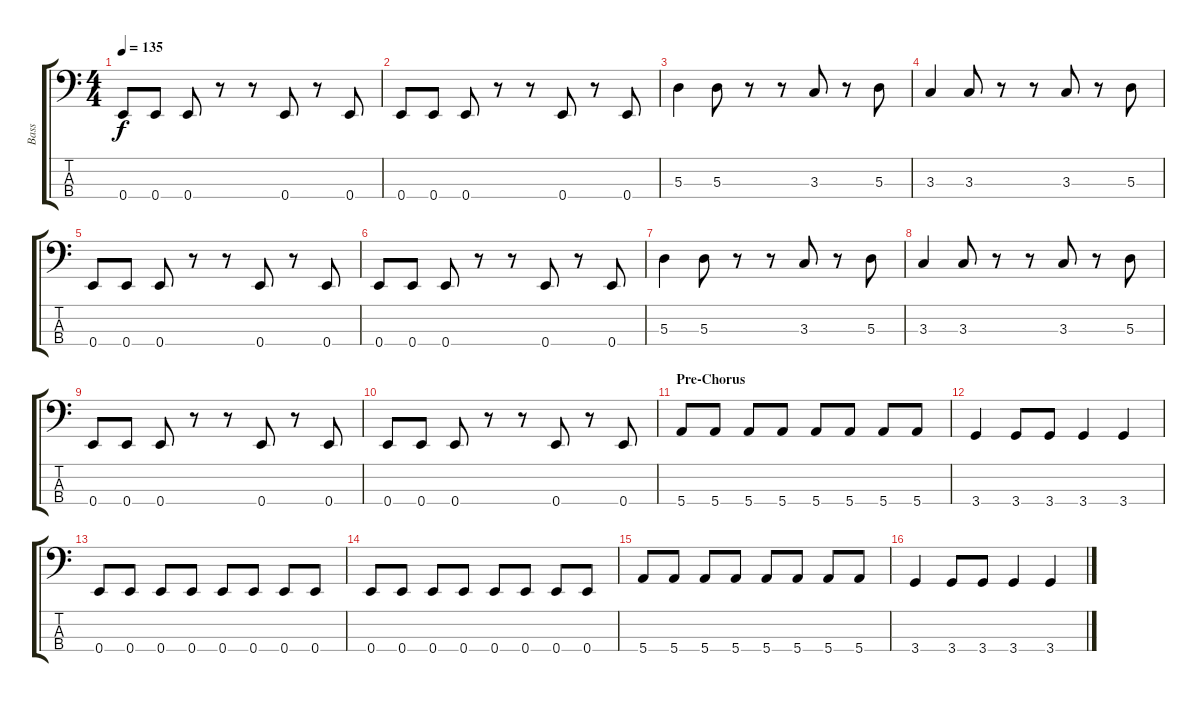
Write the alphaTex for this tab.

\track ("Bass" "Bass") {instrument electricbasspick}
\staff {score tabs}
\tuning (G2 D2 A1 E1) {hide}
\ts (4 4)
\tempo 135
\clef f4
\ks c
0.4.8{dy f} 0.4.8 0.4.8 r.8 r.8 0.4.8 r.8 0.4.8 |
0.4.8 0.4.8 0.4.8 r.8 r.8 0.4.8 r.8 0.4.8 |
5.3.4 5.3.8 r.8 r.8 3.3.8 r.8 5.3.8 |
3.3.4 3.3.8 r.8 r.8 3.3.8 r.8 5.3.8 |
0.4.8 0.4.8 0.4.8 r.8 r.8 0.4.8 r.8 0.4.8 |
0.4.8 0.4.8 0.4.8 r.8 r.8 0.4.8 r.8 0.4.8 |
5.3.4 5.3.8 r.8 r.8 3.3.8 r.8 5.3.8 |
3.3.4 3.3.8 r.8 r.8 3.3.8 r.8 5.3.8 |
0.4.8 0.4.8 0.4.8 r.8 r.8 0.4.8 r.8 0.4.8 |
0.4.8 0.4.8 0.4.8 r.8 r.8 0.4.8 r.8 0.4.8 |
\section ("" "Pre-Chorus")
5.4.8 5.4.8 5.4.8 5.4.8 5.4.8 5.4.8 5.4.8 5.4.8 |
3.4.4 3.4.8 3.4.8 3.4.4 3.4.4 |
0.4.8 0.4.8 0.4.8 0.4.8 0.4.8 0.4.8 0.4.8 0.4.8 |
0.4.8 0.4.8 0.4.8 0.4.8 0.4.8 0.4.8 0.4.8 0.4.8 |
5.4.8 5.4.8 5.4.8 5.4.8 5.4.8 5.4.8 5.4.8 5.4.8 |
3.4.4 3.4.8 3.4.8 3.4.4 3.4.4
